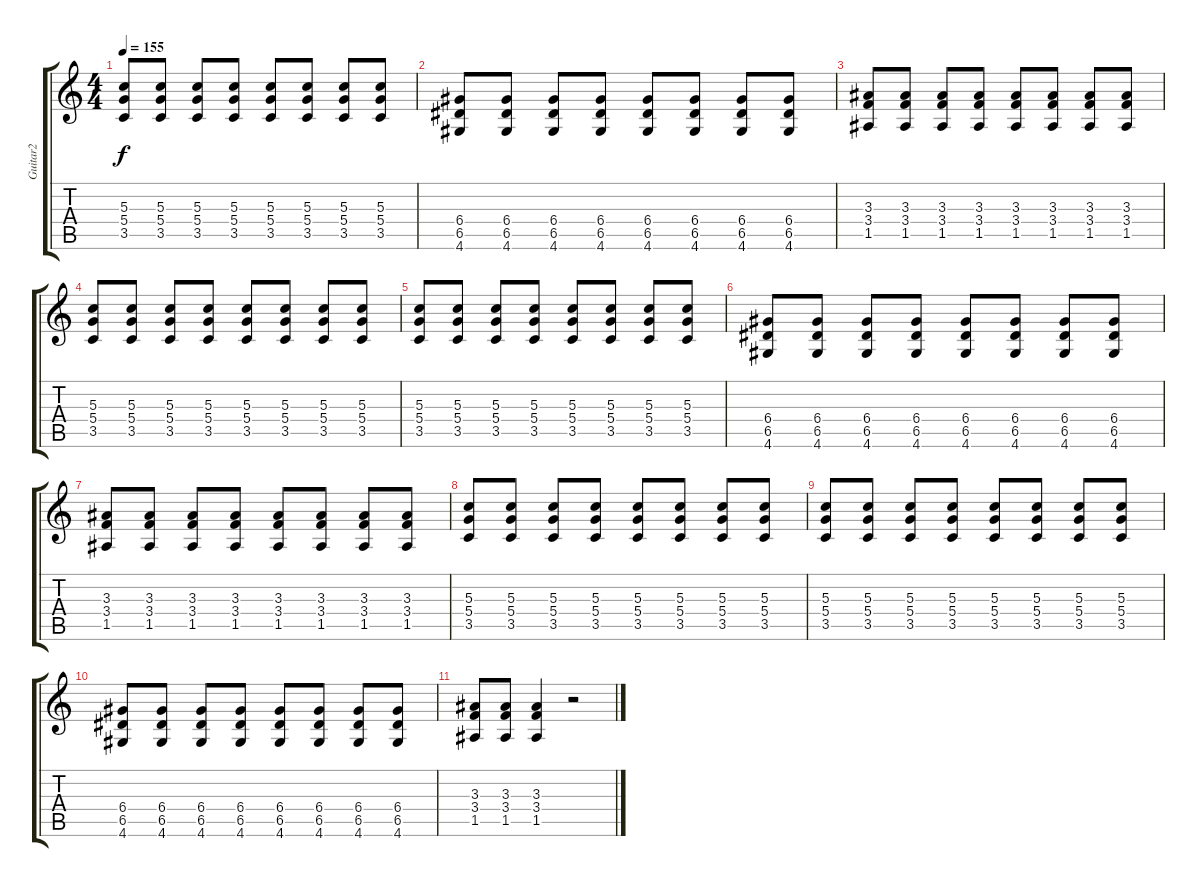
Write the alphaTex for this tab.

\track ("Guitar2" "Guitar2") {instrument distortionguitar}
\staff {score tabs}
\tuning (E4 B3 G3 D3 A2 E2) {hide}
\ts (4 4)
\tempo 155
\clef g2
\ks c
(5.3 5.4 3.5).8{dy f} (5.3 5.4 3.5).8 (5.3 5.4 3.5).8 (5.3 5.4 3.5).8 (5.3 5.4 3.5).8 (5.3 5.4 3.5).8 (5.3 5.4 3.5).8 (5.3 5.4 3.5).8 |
(6.4 6.5 4.6).8 (6.4 6.5 4.6).8 (6.4 6.5 4.6).8 (6.4 6.5 4.6).8 (6.4 6.5 4.6).8 (6.4 6.5 4.6).8 (6.4 6.5 4.6).8 (6.4 6.5 4.6).8 |
(3.3 3.4 1.5).8 (3.3 3.4 1.5).8 (3.3 3.4 1.5).8 (3.3 3.4 1.5).8 (3.3 3.4 1.5).8 (3.3 3.4 1.5).8 (3.3 3.4 1.5).8 (3.3 3.4 1.5).8 |
(5.3 5.4 3.5).8 (5.3 5.4 3.5).8 (5.3 5.4 3.5).8 (5.3 5.4 3.5).8 (5.3 5.4 3.5).8 (5.3 5.4 3.5).8 (5.3 5.4 3.5).8 (5.3 5.4 3.5).8 |
(5.3 5.4 3.5).8 (5.3 5.4 3.5).8 (5.3 5.4 3.5).8 (5.3 5.4 3.5).8 (5.3 5.4 3.5).8 (5.3 5.4 3.5).8 (5.3 5.4 3.5).8 (5.3 5.4 3.5).8 |
(6.4 6.5 4.6).8 (6.4 6.5 4.6).8 (6.4 6.5 4.6).8 (6.4 6.5 4.6).8 (6.4 6.5 4.6).8 (6.4 6.5 4.6).8 (6.4 6.5 4.6).8 (6.4 6.5 4.6).8 |
(3.3 3.4 1.5).8 (3.3 3.4 1.5).8 (3.3 3.4 1.5).8 (3.3 3.4 1.5).8 (3.3 3.4 1.5).8 (3.3 3.4 1.5).8 (3.3 3.4 1.5).8 (3.3 3.4 1.5).8 |
(5.3 5.4 3.5).8 (5.3 5.4 3.5).8 (5.3 5.4 3.5).8 (5.3 5.4 3.5).8 (5.3 5.4 3.5).8 (5.3 5.4 3.5).8 (5.3 5.4 3.5).8 (5.3 5.4 3.5).8 |
(5.3 5.4 3.5).8 (5.3 5.4 3.5).8 (5.3 5.4 3.5).8 (5.3 5.4 3.5).8 (5.3 5.4 3.5).8 (5.3 5.4 3.5).8 (5.3 5.4 3.5).8 (5.3 5.4 3.5).8 |
(6.4 6.5 4.6).8 (6.4 6.5 4.6).8 (6.4 6.5 4.6).8 (6.4 6.5 4.6).8 (6.4 6.5 4.6).8 (6.4 6.5 4.6).8 (6.4 6.5 4.6).8 (6.4 6.5 4.6).8 |
(3.3 3.4 1.5).8 (3.3 3.4 1.5).8 (3.3 3.4 1.5).4 r.2
